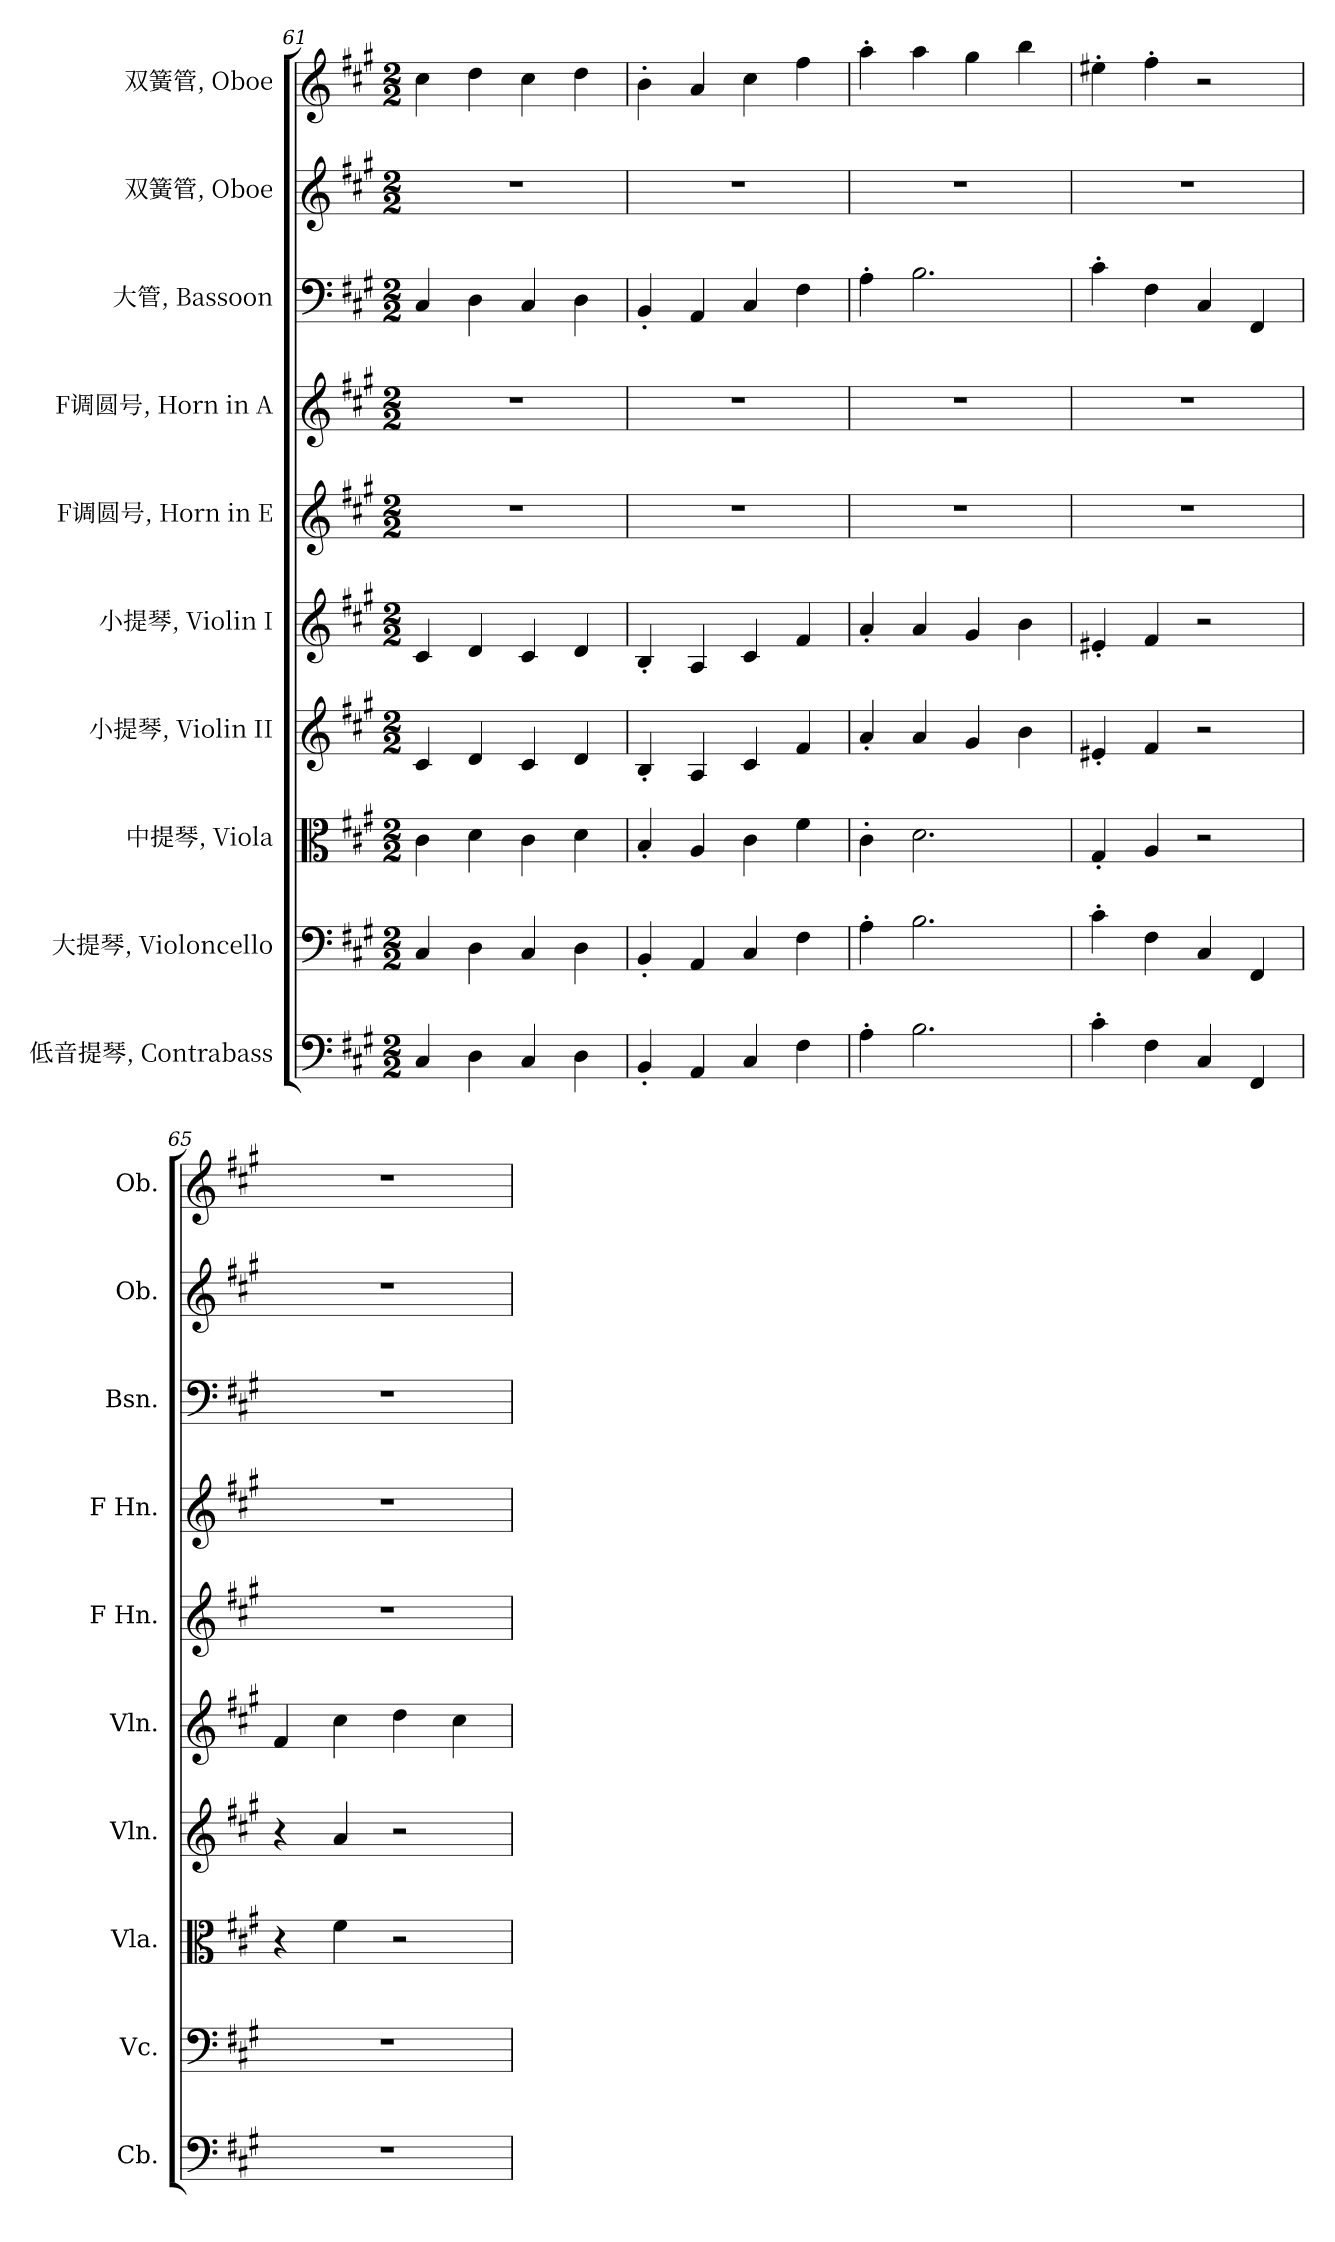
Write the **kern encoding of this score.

**kern	**kern	**kern	**kern	**kern	**kern	**kern	**kern	**kern	**kern
*part10	*part9	*part8	*part7	*part6	*part5	*part4	*part3	*part2	*part1
*staff10	*staff9	*staff8	*staff7	*staff6	*staff5	*staff4	*staff3	*staff2	*staff1
*I"低音提琴, Contrabass	*I"大提琴, Violoncello	*I"中提琴, Viola	*I"小提琴, Violin II	*I"小提琴, Violin I	*I"F调圆号, Horn in E	*I"F调圆号, Horn in A	*I"大管, Bassoon	*I"双簧管, Oboe	*I"双簧管, Oboe
*I'Cb.	*I'Vc.	*I'Vla.	*I'Vln.	*I'Vln.	*I'F Hn.	*I'F Hn.	*I'Bsn.	*I'Ob.	*I'Ob.
*clefF4	*clefF4	*clefC3	*clefG2	*clefG2	*clefG2	*clefG2	*clefF4	*clefG2	*clefG2
*ITrd7c12	*	*	*	*	*ITrd4c7	*ITrd4c7	*	*	*
*k[f#c#g#]	*k[f#c#g#]	*k[f#c#g#]	*k[f#c#g#]	*k[f#c#g#]	*k[f#c#]	*k[f#c#]	*k[f#c#g#]	*k[f#c#g#]	*k[f#c#g#]
*M2/2	*M2/2	*M2/2	*M2/2	*M2/2	*M2/2	*M2/2	*M2/2	*M2/2	*M2/2
=61	=61	=61	=61	=61	=61	=61	=61	=61	=61
4CC#/	4C#/	4c#\	4c#/	4c#/	1r	1r	4C#/	1r	4cc#\
4DD\	4D\	4d\	4d/	4d/	.	.	4D\	.	4dd\
4CC#/	4C#/	4c#\	4c#/	4c#/	.	.	4C#/	.	4cc#\
4DD\	4D\	4d\	4d/	4d/	.	.	4D\	.	4dd\
=62	=62	=62	=62	=62	=62	=62	=62	=62	=62
4BBB'/	4BB'/	4B'/	4B'/	4B'/	1r	1r	4BB'/	1r	4b'\
4AAA/	4AA/	4A/	4A/	4A/	.	.	4AA/	.	4a/
4CC#/	4C#/	4c#\	4c#/	4c#/	.	.	4C#/	.	4cc#\
4FF#\	4F#\	4f#\	4f#/	4f#/	.	.	4F#\	.	4ff#\
!!LO:PB:g=z
=63	=63	=63	=63	=63	=63	=63	=63	=63	=63
4AA'\	4A'\	4c#'\	4a'/	4a'/	1r	1r	4A'\	1r	4aa'\
2.BB\	2.B\	2.d\	4a/	4a/	.	.	2.B\	.	4aa\
.	.	.	4g#/	4g#/	.	.	.	.	4gg#\
.	.	.	4b\	4b\	.	.	.	.	4bb\
=64	=64	=64	=64	=64	=64	=64	=64	=64	=64
4C#'\	4c#'\	4G#'/	4e#X'/	4e#X'/	1r	1r	4c#'\	1r	4ee#X'\
4FF#\	4F#\	4A/	4f#/	4f#/	.	.	4F#\	.	4ff#'\
4CC#/	4C#/	2r	2r	2r	.	.	4C#/	.	2r
4FFF#/	4FF#/	.	.	.	.	.	4FF#/	.	.
=65	=65	=65	=65	=65	=65	=65	=65	=65	=65
1r	1r	4r	4r	4f#/	1r	1r	1r	1r	1r
.	.	4f#\	4a/	4cc#\	.	.	.	.	.
.	.	2r	2r	4dd\	.	.	.	.	.
.	.	.	.	4cc#\	.	.	.	.	.
=	=	=	=	=	=	=	=	=	=
*-	*-	*-	*-	*-	*-	*-	*-	*-	*-
